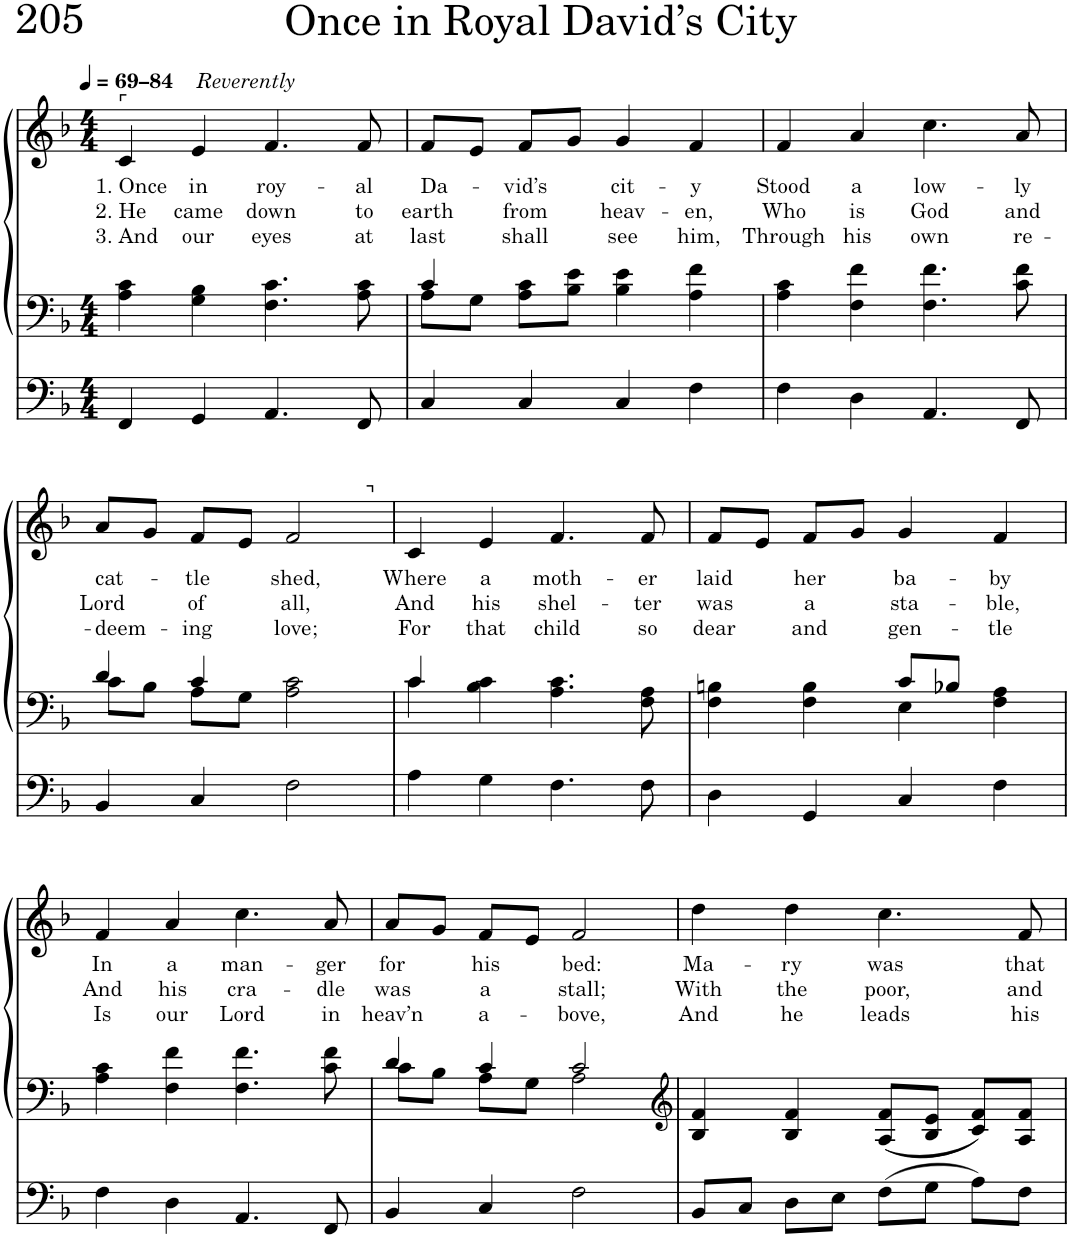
**kern	**kern	**kern	**text	**text	**text
*part1	*part1	*part1	*part1	*part1	*part1
*staff3	*staff2	*staff1	*staff1	*staff1	*staff1
*I"Organ	*	*	*	*	*
*I'Org.	*	*	*	*	*
*clefF4	*clefF4	*clefG2	*	*	*
*k[b-]	*k[b-]	*k[b-]	*	*	*
*M4/4	*M4/4	*M4/4	*	*	*
*MM69	*MM69	*MM69	*	*	*
=1	=1	=1	=1	=1	=1
!	!	!LO:TX:a:t=⌜	!	!	!
!	!	!LO:TX:a:B:t=–84	!	!	!
!	!	!	!LO:LY:b	!LO:LY:b	!LO:LY:b
*	*	*^	*	*	*
4FF/	4A\ 4c\	4c/	4.ryy	1. Once	2. He	3. And
!	!	!	!	!LO:LY:b	!LO:LY:b	!LO:LY:b
4GG/	4G\ 4B-\	4e/	.	in	came	our
!	!	!	!LO:TX:a:i:t=Reverently	!	!	!
.	.	.	2ryy	.	.	.
!	!	!	!	!LO:LY:b	!LO:LY:b	!LO:LY:b
4.AA/	4.F\ 4.c\	4.f/	.	roy-	down	eyes
!	!	!	!	!LO:LY:b	!LO:LY:b	!LO:LY:b
8FF/	8A\ 8c\	8f/	8ryy	-al	to	at
=2	=2	=2	=2	=2	=2	=2
*	*^	*	*	*	*	*
!	!	!	!	!	!LO:LY:b	!LO:LY:b	!LO:LY:b
*	*	*	*v	*v	*	*	*
4C/	4c/	8A\L	8f/L	Da-	earth	last
.	.	8G\J	8e/J	.	.	.
!	!	!	!	!LO:LY:b	!LO:LY:b	!LO:LY:b
4C/	8A\ 8c\L	2.ryy	8f/L	-vid’s	from	shall
.	8B-\ 8e\J	.	8g/J	.	.	.
!	!	!	!	!LO:LY:b	!LO:LY:b	!LO:LY:b
4C/	4B-\ 4e\	.	4g/	cit-	heav-	see
!	!	!	!	!LO:LY:b	!LO:LY:b	!LO:LY:b
4F\	4A\ 4f\	.	4f/	-y	-en,	him,
*	*v	*v	*	*	*	*
=3	=3	=3	=3	=3	=3
!	!	!	!LO:LY:b	!LO:LY:b	!LO:LY:b
4F\	4A\ 4c\	4f/	Stood	Who	Through
!	!	!	!LO:LY:b	!LO:LY:b	!LO:LY:b
4D\	4F\ 4f\	4a/	a	is	his
!	!	!	!LO:LY:b	!LO:LY:b	!LO:LY:b
4.AA/	4.F\ 4.f\	4.cc\	low-	God	own
!	!	!	!LO:LY:b	!LO:LY:b	!LO:LY:b
8FF/	8c\ 8f\	8a/	-ly	and	re-
!!LO:LB:g=z
=4	=4	=4	=4	=4	=4
*	*^	*	*	*	*
!	!	!	!	!LO:LY:b	!LO:LY:b	!LO:LY:b
*	*	*	*^	*	*	*
4BB-/	4d/	8c\L	8a/L	2..ryy	cat-	Lord	-deem-
.	.	8B-\J	8g/J	.	.	.	.
!	!	!	!	!	!LO:LY:b	!LO:LY:b	!LO:LY:b
4C/	4c/	8A\L	8f/L	.	-tle	of	-ing
.	.	8G\J	8e/J	.	.	.	.
!	!	!	!	!	!LO:LY:b	!LO:LY:b	!LO:LY:b
2F\	2A\ 2c\	2ryy	2f/	.	shed,	all,	love;
!	!	!	!	!LO:TX:a:t=⌝	!	!	!
.	.	.	.	8ryy	.	.	.
=5	=5	=5	=5	=5	=5	=5	=5
!	!	!	!	!	!LO:LY:b	!LO:LY:b	!LO:LY:b
*	*	*	*v	*v	*	*	*
4A\	4c/	4c\	4c/	Where	And	For
!	!	!	!	!LO:LY:b	!LO:LY:b	!LO:LY:b
4G\	4B-\ 4c\	2.ryy	4e/	a	his	that
!	!	!	!	!LO:LY:b	!LO:LY:b	!LO:LY:b
4.F\	4.A\ 4.c\	.	4.f/	moth-	shel-	child
!	!	!	!	!LO:LY:b	!LO:LY:b	!LO:LY:b
8F\	8F\ 8A\	.	8f/	-er	-ter	so
=6	=6	=6	=6	=6	=6	=6
!	!	!	!	!LO:LY:b	!LO:LY:b	!LO:LY:b
4D\	4F\ 4Bn\	2ryy	8f/L	laid	was	dear
.	.	.	8e/J	.	.	.
!	!	!	!	!LO:LY:b	!LO:LY:b	!LO:LY:b
4GG/	4F\ 4B\	.	8f/L	her	a	and
.	.	.	8g/J	.	.	.
!	!	!	!	!LO:LY:b	!LO:LY:b	!LO:LY:b
4C/	8c/L	4E\	4g/	ba-	sta-	gen-
.	8B-X/J	.	.	.	.	.
!	!	!	!	!LO:LY:b	!LO:LY:b	!LO:LY:b
4F\	4F\ 4A\	4ryy	4f/	-by	-ble,	-tle
!!LO:LB:g=z
=7	=7	=7	=7	=7	=7	=7
!	!	!	!	!LO:LY:b	!LO:LY:b	!LO:LY:b
*	*v	*v	*	*	*	*
4F\	4A\ 4c\	4f/	In	And	Is
!	!	!	!LO:LY:b	!LO:LY:b	!LO:LY:b
4D\	4F\ 4f\	4a/	a	his	our
!	!	!	!LO:LY:b	!LO:LY:b	!LO:LY:b
4.AA/	4.F\ 4.f\	4.cc\	man-	cra-	Lord
!	!	!	!LO:LY:b	!LO:LY:b	!LO:LY:b
8FF/	8c\ 8f\	8a/	-ger	-dle	in
=8	=8	=8	=8	=8	=8
*	*^	*	*	*	*
!	!	!	!	!LO:LY:b	!LO:LY:b	!LO:LY:b
4BB-/	4d/	8c\L	8a/L	for	was	heav’n
.	.	8B-\J	8g/J	.	.	.
!	!	!	!	!LO:LY:b	!LO:LY:b	!LO:LY:b
4C/	4c/	8A\L	8f/L	his	a	a-
.	.	8G\J	8e/J	.	.	.
!	!	!	!	!LO:LY:b	!LO:LY:b	!LO:LY:b
2F\	2c/	2A\	2f/	bed:	stall;	-bove,
*	*v	*v	*	*	*	*
=9	=9	=9	=9	=9	=9
*	*clefG2	*	*	*	*
*	*^	*	*	*	*
!	!	!	!	!LO:LY:b	!LO:LY:b	!LO:LY:b
*	*v	*v	*	*	*	*
8BB-/L	4B-/ 4f/	4dd\	Ma-	With	And
8C/J	.	.	.	.	.
!	!	!	!LO:LY:b	!LO:LY:b	!LO:LY:b
8D\L	4B-/ 4f/	4dd\	-ry	the	he
8E\J	.	.	.	.	.
!	!	!	!LO:LY:b	!LO:LY:b	!LO:LY:b
8F\L	8A/ 8f/L	4.cc\	was	poor,	leads
8G\J	8B-/ 8e/J	.	.	.	.
8A\L	8c/ 8f/L	.	.	.	.
!	!	!	!LO:LY:b	!LO:LY:b	!LO:LY:b
8F\J	8A/ 8f/J	8f/	that	and	his
=	=	=	=	=	=
*-	*-	*-	*-	*-	*-
